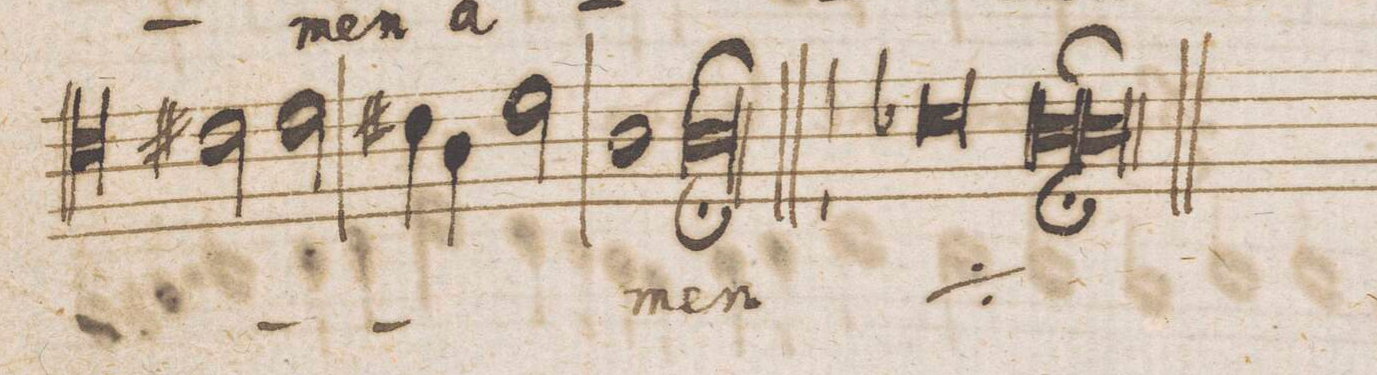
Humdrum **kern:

**kern	**text	**dynam
*I"Tenore	*	*
*clefC4	*	*
*k[]	*	*
*met(C|)	*	*
*M2/1	*	*
2c#X\	.	.
2d\	.	.
=77-	=77-	=77-
4c#X\	.	.
4A\	.	.
2d\	.	.
1A	.	.
=78-	=78-	=78-
0A;;	-men	.
=79-	=79-	=79-
*	*ij	*
0B-X	a-	.
=80-	=80-	=80-
0Al;;	-men	.
*	*Xij	*
==	==	==
*-	*-	*-
